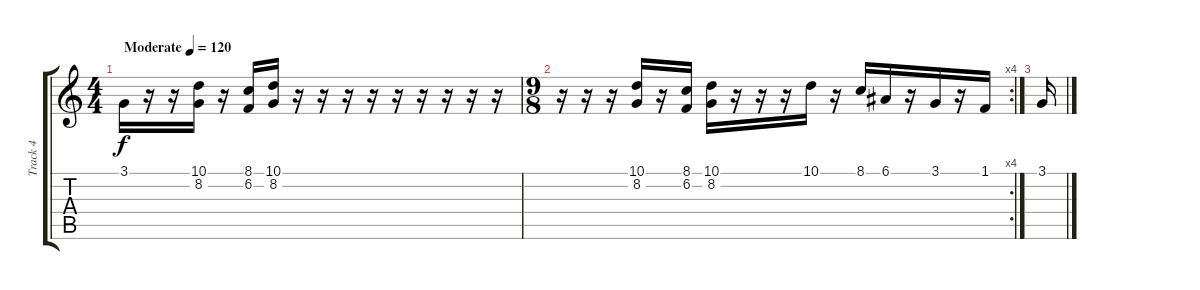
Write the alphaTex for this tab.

\track ("Track 4" "Track 4") {instrument trumpet}
\staff {score tabs}
\tuning (E4 B3 G3 D3 A2 E2) {hide}
\ts (4 4)
\tempo (120 "Moderate")
\clef g2
\ks c
3.1.16{dy f instrument trumpet} r.16 r.16 (10.1 8.2).16 r.16 (8.1 6.2).16 (10.1 8.2).16 r.16 r.16 r.16 r.16 r.16 r.16 r.16 r.16 r.16 |
\rc 4
\ts (9 8)
r.16 r.16 r.16 (10.1 8.2).16 r.16 (8.1 6.2).16 (10.1 8.2).16 r.16 r.16 r.16 10.1.16 r.16 8.1.16 6.1.16 r.16 3.1.16 r.16 1.1.16 |
3.1.16
